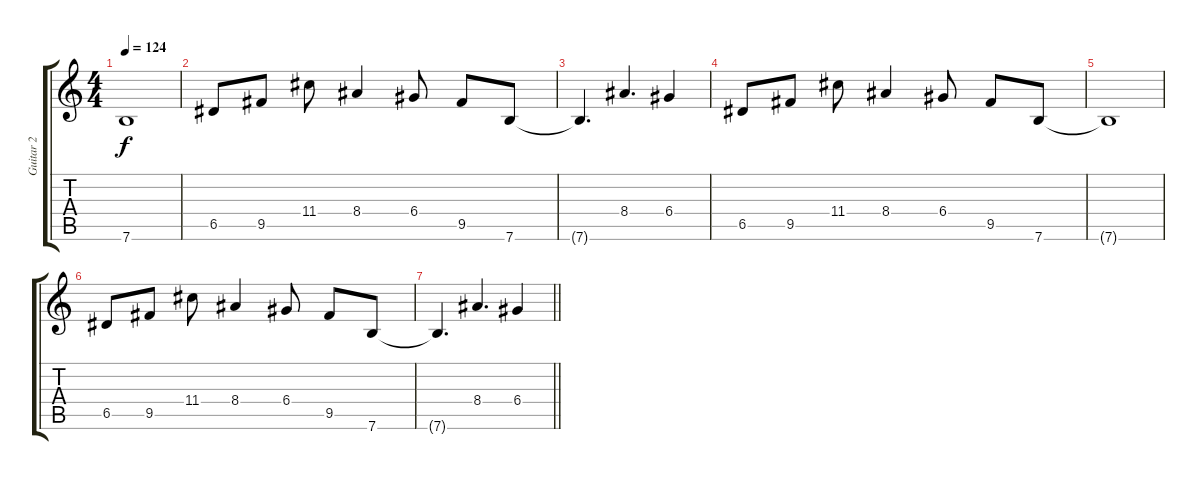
\track ("Guitar 2" "Guitar 2") {instrument acousticguitarsteel}
\staff {score tabs}
\tuning (E4 B3 G3 D3 A2 E2) {hide}
\ts (4 4)
\tempo 124
\clef g2
\ks c
7.6{t}.1{dy f} |
6.5.8 9.5.8 11.4.8 8.4.4 6.4.8 9.5.8 7.6.8 |
7.6{t}.4{d} 8.4.4{d} 6.4.4 |
6.5.8 9.5.8 11.4.8 8.4.4 6.4.8 9.5.8 7.6.8 |
7.6{t}.1 |
6.5.8 9.5.8 11.4.8 8.4.4 6.4.8 9.5.8 7.6.8 |
\barLineRight lightlight
7.6{t}.4{d} 8.4.4{d} 6.4.4
